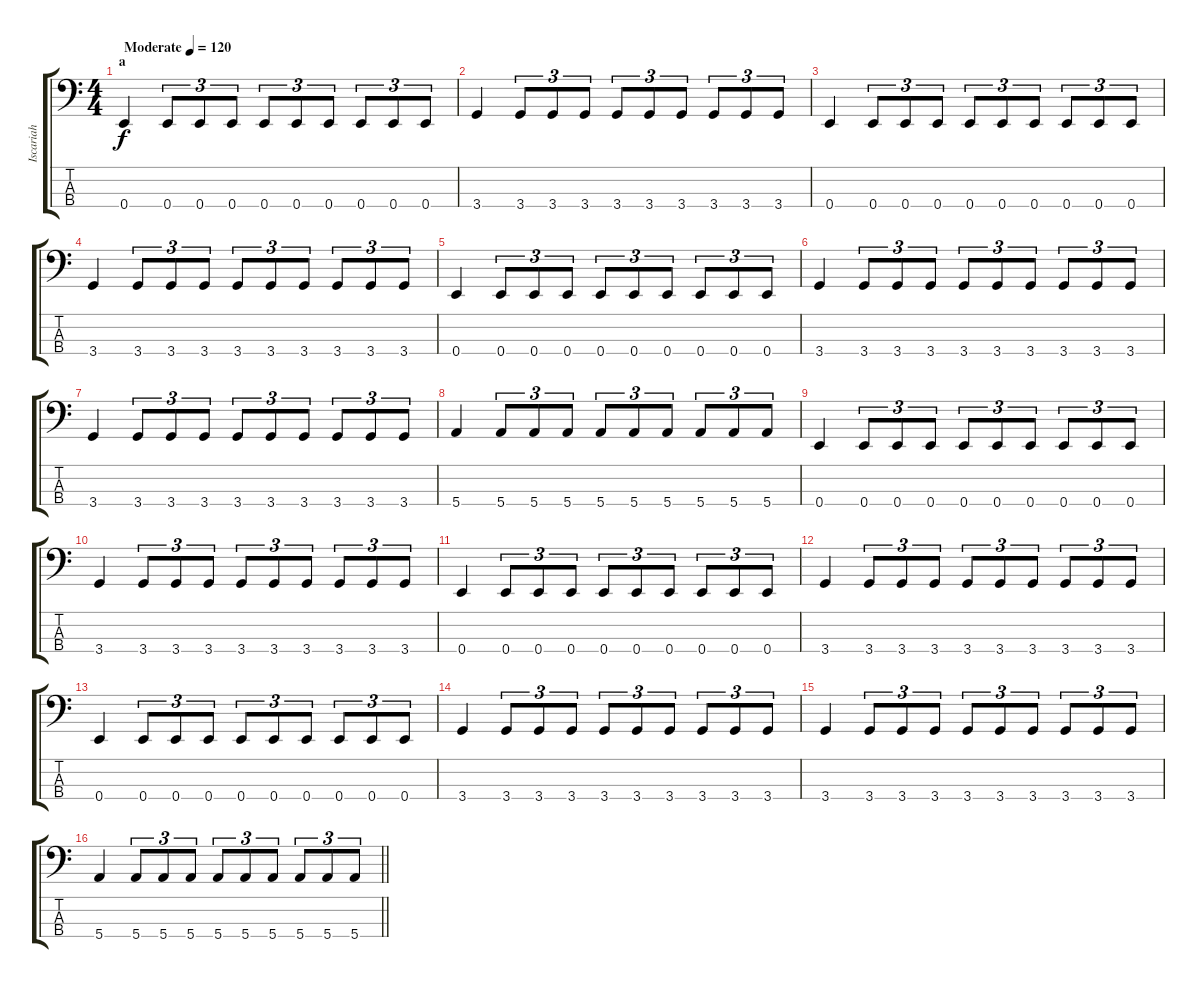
\track ("Iscariah" "Iscariah") {instrument electricbassfinger}
\staff {score tabs}
\tuning (G2 D2 A1 E1) {hide}
\ts (4 4)
\section ("" "a")
\tempo (120 "Moderate")
\clef f4
\ks c
0.4.4{dy f instrument electricbassfinger} 0.4.8{tu (3 2)} 0.4.8{tu (3 2)} 0.4.8{tu (3 2)} 0.4.8{tu (3 2)} 0.4.8{tu (3 2)} 0.4.8{tu (3 2)} 0.4.8{tu (3 2)} 0.4.8{tu (3 2)} 0.4.8{tu (3 2)} |
3.4.4 3.4.8{tu (3 2)} 3.4.8{tu (3 2)} 3.4.8{tu (3 2)} 3.4.8{tu (3 2)} 3.4.8{tu (3 2)} 3.4.8{tu (3 2)} 3.4.8{tu (3 2)} 3.4.8{tu (3 2)} 3.4.8{tu (3 2)} |
0.4.4 0.4.8{tu (3 2)} 0.4.8{tu (3 2)} 0.4.8{tu (3 2)} 0.4.8{tu (3 2)} 0.4.8{tu (3 2)} 0.4.8{tu (3 2)} 0.4.8{tu (3 2)} 0.4.8{tu (3 2)} 0.4.8{tu (3 2)} |
3.4.4 3.4.8{tu (3 2)} 3.4.8{tu (3 2)} 3.4.8{tu (3 2)} 3.4.8{tu (3 2)} 3.4.8{tu (3 2)} 3.4.8{tu (3 2)} 3.4.8{tu (3 2)} 3.4.8{tu (3 2)} 3.4.8{tu (3 2)} |
0.4.4 0.4.8{tu (3 2)} 0.4.8{tu (3 2)} 0.4.8{tu (3 2)} 0.4.8{tu (3 2)} 0.4.8{tu (3 2)} 0.4.8{tu (3 2)} 0.4.8{tu (3 2)} 0.4.8{tu (3 2)} 0.4.8{tu (3 2)} |
3.4.4 3.4.8{tu (3 2)} 3.4.8{tu (3 2)} 3.4.8{tu (3 2)} 3.4.8{tu (3 2)} 3.4.8{tu (3 2)} 3.4.8{tu (3 2)} 3.4.8{tu (3 2)} 3.4.8{tu (3 2)} 3.4.8{tu (3 2)} |
3.4.4 3.4.8{tu (3 2)} 3.4.8{tu (3 2)} 3.4.8{tu (3 2)} 3.4.8{tu (3 2)} 3.4.8{tu (3 2)} 3.4.8{tu (3 2)} 3.4.8{tu (3 2)} 3.4.8{tu (3 2)} 3.4.8{tu (3 2)} |
5.4.4 5.4.8{tu (3 2)} 5.4.8{tu (3 2)} 5.4.8{tu (3 2)} 5.4.8{tu (3 2)} 5.4.8{tu (3 2)} 5.4.8{tu (3 2)} 5.4.8{tu (3 2)} 5.4.8{tu (3 2)} 5.4.8{tu (3 2)} |
0.4.4 0.4.8{tu (3 2)} 0.4.8{tu (3 2)} 0.4.8{tu (3 2)} 0.4.8{tu (3 2)} 0.4.8{tu (3 2)} 0.4.8{tu (3 2)} 0.4.8{tu (3 2)} 0.4.8{tu (3 2)} 0.4.8{tu (3 2)} |
3.4.4 3.4.8{tu (3 2)} 3.4.8{tu (3 2)} 3.4.8{tu (3 2)} 3.4.8{tu (3 2)} 3.4.8{tu (3 2)} 3.4.8{tu (3 2)} 3.4.8{tu (3 2)} 3.4.8{tu (3 2)} 3.4.8{tu (3 2)} |
0.4.4 0.4.8{tu (3 2)} 0.4.8{tu (3 2)} 0.4.8{tu (3 2)} 0.4.8{tu (3 2)} 0.4.8{tu (3 2)} 0.4.8{tu (3 2)} 0.4.8{tu (3 2)} 0.4.8{tu (3 2)} 0.4.8{tu (3 2)} |
3.4.4 3.4.8{tu (3 2)} 3.4.8{tu (3 2)} 3.4.8{tu (3 2)} 3.4.8{tu (3 2)} 3.4.8{tu (3 2)} 3.4.8{tu (3 2)} 3.4.8{tu (3 2)} 3.4.8{tu (3 2)} 3.4.8{tu (3 2)} |
0.4.4 0.4.8{tu (3 2)} 0.4.8{tu (3 2)} 0.4.8{tu (3 2)} 0.4.8{tu (3 2)} 0.4.8{tu (3 2)} 0.4.8{tu (3 2)} 0.4.8{tu (3 2)} 0.4.8{tu (3 2)} 0.4.8{tu (3 2)} |
3.4.4 3.4.8{tu (3 2)} 3.4.8{tu (3 2)} 3.4.8{tu (3 2)} 3.4.8{tu (3 2)} 3.4.8{tu (3 2)} 3.4.8{tu (3 2)} 3.4.8{tu (3 2)} 3.4.8{tu (3 2)} 3.4.8{tu (3 2)} |
3.4.4 3.4.8{tu (3 2)} 3.4.8{tu (3 2)} 3.4.8{tu (3 2)} 3.4.8{tu (3 2)} 3.4.8{tu (3 2)} 3.4.8{tu (3 2)} 3.4.8{tu (3 2)} 3.4.8{tu (3 2)} 3.4.8{tu (3 2)} |
\barLineRight lightlight
5.4.4 5.4.8{tu (3 2)} 5.4.8{tu (3 2)} 5.4.8{tu (3 2)} 5.4.8{tu (3 2)} 5.4.8{tu (3 2)} 5.4.8{tu (3 2)} 5.4.8{tu (3 2)} 5.4.8{tu (3 2)} 5.4.8{tu (3 2)}
